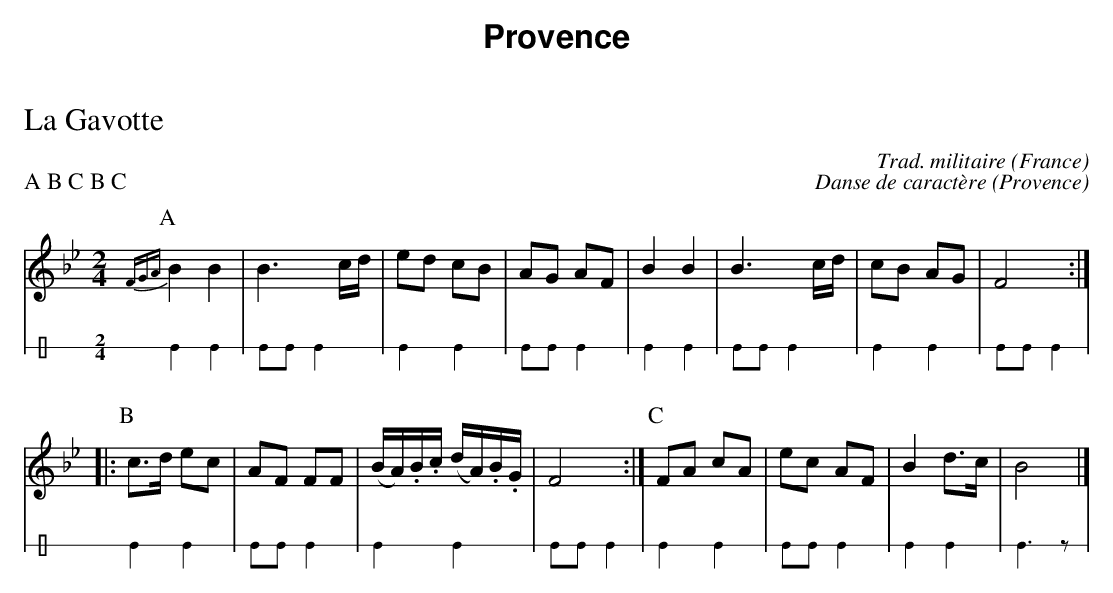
X:1
T:La Gavotte
O:France
C:Trad. militaire
M:2/4
L:1/8
P: A B C B C
K:Bbmajor
V:1
P:A
{FGA}B2B2|B3 c/d/|ed cB|AG AF|B2B2|B3 c/d/|cB AG|F4::
P:B
c>d ec|AF FF|(B/A/).B/.c/ (d/A/).B/.G/|F4 :|\
P:C
FA cA|ec AF|B2 d>c|B4|]
V:2 clef=perc stafflines=1 staffscale=0.7
[K:C]B2 B2 | BBB2 | B2 B2 | BBB2 | B2 B2 | BBB2 | B2 B2 | BBB2 | B2 B2 | BBB2 |
B2 B2 | BBB2 | B2 B2 | BBB2 | B2 B2 | B3z |
